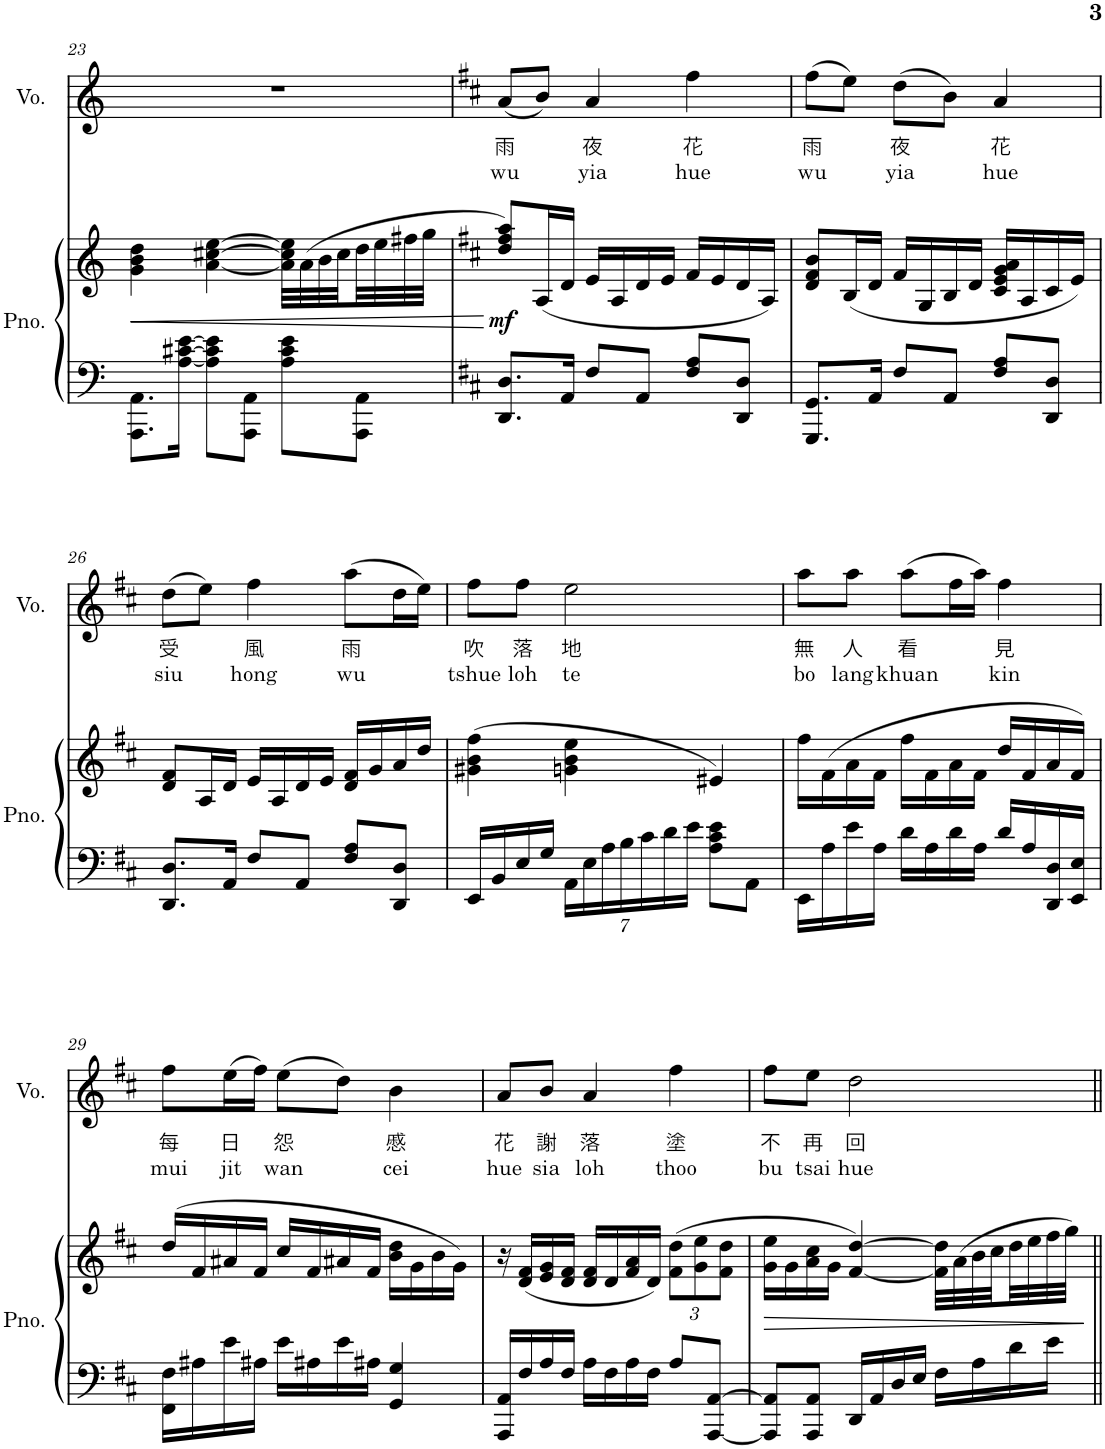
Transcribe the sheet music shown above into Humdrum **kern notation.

**kern	**kern	**dynam	**kern	**text	**text
*part2	*part2	*part2	*part1	*part1	*part1
*staff3	*staff2	*staff2/3	*staff1	*staff1	*staff1
*I"Piano	*	*	*I"Voice	*	*
*I'Pno.	*	*	*I'Vo.	*	*
!!LO:PB:g=z
*clefF4	*clefG2	*	*clefG2	*	*
*k[]	*k[]	*	*k[]	*	*
*M3/4	*M3/4	*	*M3/4	*	*
=23	=23	=23	=23	=23	=23
!	!	!LO:HP:b	!	!	!
8.AAA\ 8.AA\L	4g\ 4b\ 4dd\	<	2.r	.	.
[16A\ [16c#X\ [16e\Jk	.	.	.	.	.
8A\] 8c#\] 8e\]L	[4a\ [4cc#X\ [4ee\	.	.	.	.
8AAA\ 8AA\J	.	.	.	.	.
8A\ 8c#\ 8e\L	32a\] 32cc#\] 32ee\]LLL	.	.	.	.
.	(32a\	.	.	.	.
.	32b\	.	.	.	.
.	32cc#\	.	.	.	.
8AAA\ 8AA\J	32dd\	.	.	.	.
.	32ee\	.	.	.	.
.	32ff#X\	.	.	.	.
.	32gg\JJJ	.	.	.	.
.	.	[	.	.	.
=24	=24	=24	=24	=24	=24
*k[f#c#]	*k[f#c#]	*	*k[f#c#]	*	*
!	!	!LO:DY:b	!	!LO:LY:b	!LO:LY:b
8.DD/ 8.D/L	8dd/ 8ff#/ 8aa/L)	mf	(8a/L	雨	wu
.	(16A/L	.	8b/J)	.	.
16AA/Jk	16d/JJ	.	.	.	.
!	!	!	!	!LO:LY:b	!LO:LY:b
8F#/L	16e/LL	.	4a/	夜	yia
.	16A/	.	.	.	.
8AA/J	16d/	.	.	.	.
.	16e/JJ	.	.	.	.
!	!	!	!	!LO:LY:b	!LO:LY:b
8F#/ 8A/L	16f#/LL	.	4ff#\	花	hue
.	16e/	.	.	.	.
8DD/ 8D/J	16d/	.	.	.	.
.	16A/JJ)	.	.	.	.
=25	=25	=25	=25	=25	=25
!	!	!	!	!LO:LY:b	!LO:LY:b
8.GGG/ 8.GG/L	8d/ 8f#/ 8b/L	.	(8ff#\L	雨	wu
.	(16B/L	.	8ee\J)	.	.
16AA/Jk	16d/JJ	.	.	.	.
!	!	!	!	!LO:LY:b	!LO:LY:b
8F#/L	16f#/LL	.	(8dd\L	夜	yia
.	16G/	.	.	.	.
8AA/J	16B/	.	8b\J)	.	.
.	16d/JJ	.	.	.	.
!	!	!	!	!LO:LY:b	!LO:LY:b
8F#/ 8A/L	16c#/ 16e/ 16g/ 16a/LL	.	4a/	花	hue
.	16A/	.	.	.	.
8DD/ 8D/J	16c#/	.	.	.	.
.	16e/JJ)	.	.	.	.
!!LO:LB:g=z
=26	=26	=26	=26	=26	=26
!	!	!	!	!LO:LY:b	!LO:LY:b
8.DD/ 8.D/L	8d/ 8f#/L	.	(8dd\L	受	siu
.	16A/L	.	8ee\J)	.	.
16AA/Jk	16d/JJ	.	.	.	.
!	!	!	!	!LO:LY:b	!LO:LY:b
8F#/L	16e/LL	.	4ff#\	風	hong
.	16A/	.	.	.	.
8AA/J	16d/	.	.	.	.
.	16e/JJ	.	.	.	.
!	!	!	!	!LO:LY:b	!LO:LY:b
8F#/ 8A/L	16d/ 16f#/LL	.	(8aa\L	雨	wu
.	16g/	.	.	.	.
8DD/ 8D/J	16a/	.	16dd\L	.	.
.	16dd/JJ	.	16ee\JJ)	.	.
=27	=27	=27	=27	=27	=27
!	!	!	!	!LO:LY:b	!LO:LY:b
16EE/LL	(4g#X\ 4b\ 4ff#\	.	8ff#\L	吹	tshue
16BB/	.	.	.	.	.
!	!	!	!	!LO:LY:b	!LO:LY:b
16E/	.	.	8ff#\J	落	loh
16G/JJ	.	.	.	.	.
*Xbrackettup	*	*	*	*	*
!	!	!	!	!LO:LY:b	!LO:LY:b
28AA\LL	4gn\ 4b\ 4ee\	.	2ee\	地	te
28E\	.	.	.	.	.
28A\	.	.	.	.	.
28B\	.	.	.	.	.
28c#\	.	.	.	.	.
28d\	.	.	.	.	.
28e\JJ	.	.	.	.	.
8A\ 8c#\ 8e\L	4e#X/)	.	.	.	.
8AA\J	.	.	.	.	.
=28	=28	=28	=28	=28	=28
!	!	!	!	!LO:LY:b	!LO:LY:b
16EE\LL	16ff#\LL	.	8aa\L	無	bo
16A\	(16f#\	.	.	.	.
!	!	!	!	!LO:LY:b	!LO:LY:b
16e\	16a\	.	8aa\J	人	lang
16A\JJ	16f#\JJ	.	.	.	.
!	!	!	!	!LO:LY:b	!LO:LY:b
16d\LL	16ff#\LL	.	(8aa\L	看	khuan
16A\	16f#\	.	.	.	.
16d\	16a\	.	16ff#\L	.	.
16A\JJ	16f#\JJ	.	16aa\JJ)	.	.
!	!	!	!	!LO:LY:b	!LO:LY:b
16d/LL	16dd/LL	.	4ff#\	見	kin
16A/	16f#/	.	.	.	.
16DD/ 16D/	16a/	.	.	.	.
16EE/ 16E/JJ	16f#/JJ)	.	.	.	.
!!LO:LB:g=z
=29	=29	=29	=29	=29	=29
!	!	!	!	!LO:LY:b	!LO:LY:b
16FF#\ 16F#\LL	(16dd/LL	.	8ff#\L	每	mui
16A#X\	16f#/	.	.	.	.
!	!	!	!	!LO:LY:b	!LO:LY:b
16e\	16a#X/	.	(16ee\L	日	jit
16A#X\JJ	16f#/JJ	.	16ff#\JJ)	.	.
!	!	!	!	!LO:LY:b	!LO:LY:b
16e\LL	16cc#/LL	.	(8ee\L	怨	wan
16A#X\	16f#/	.	.	.	.
16e\	16a#X/	.	8dd\J)	.	.
16A#X\JJ	16f#/JJ	.	.	.	.
!	!	!	!	!LO:LY:b	!LO:LY:b
4GG/ 4G/	16b\ 16dd\LL	.	4b\	慼	cei
.	16g\	.	.	.	.
.	16b\	.	.	.	.
.	16g\JJ)	.	.	.	.
=30	=30	=30	=30	=30	=30
!	!	!	!	!LO:LY:b	!LO:LY:b
16AAA/ 16AA/LL	16r	.	8a/L	花	hue
16F#/	(16d/ 16f#/LL	.	.	.	.
!	!	!	!	!LO:LY:b	!LO:LY:b
16A/	16e/ 16g/	.	8b/J	謝	sia
16F#/JJ	16d/ 16f#/JJ	.	.	.	.
!	!	!	!	!LO:LY:b	!LO:LY:b
16A\LL	16d/ 16f#/LL	.	4a/	落	loh
16F#\	16d/	.	.	.	.
16A\	16f#/ 16a/	.	.	.	.
16F#\JJ	16d/JJ)	.	.	.	.
*	*Xbrackettup	*	*	*	*
!	!	!	!	!LO:LY:b	!LO:LY:b
8A/L	(12f#\ 12dd\L	.	4ff#\	塗	thoo
.	12g\ 12ee\	.	.	.	.
[8AAA/ [8AA/J	.	.	.	.	.
.	12f#\ 12dd\J	.	.	.	.
=31	=31	=31	=31	=31	=31
!	!	!LO:HP:b	!	!LO:LY:b	!LO:LY:b
8AAA/] 8AA/]L	16g\ 16ee\LL	>	8ff#\L	不	bu
.	16g\	.	.	.	.
!	!	!	!	!LO:LY:b	!LO:LY:b
8AAA/ 8AA/J	16a\ 16cc#\	.	8ee\J	再	tsai
.	16g\JJ	.	.	.	.
!	!	!	!	!LO:LY:b	!LO:LY:b
16DD/LL	[4f#/ [4dd/)	.	2dd\	回	hue
16AA/	.	.	.	.	.
16D/	.	.	.	.	.
16E/JJ	.	.	.	.	.
16F#\LL	32f#\] 32dd\]LLL	.	.	.	.
.	(32a\	.	.	.	.
16A\	32b\	.	.	.	.
.	32cc#\	.	.	.	.
16d\	32dd\	.	.	.	.
.	32ee\	.	.	.	.
16e\JJ	32ff#\	.	.	.	.
.	32gg\JJJ)	.	.	.	.
.	.	]	.	.	.
=||	=||	=||	=||	=||	=||
*-	*-	*-	*-	*-	*-
